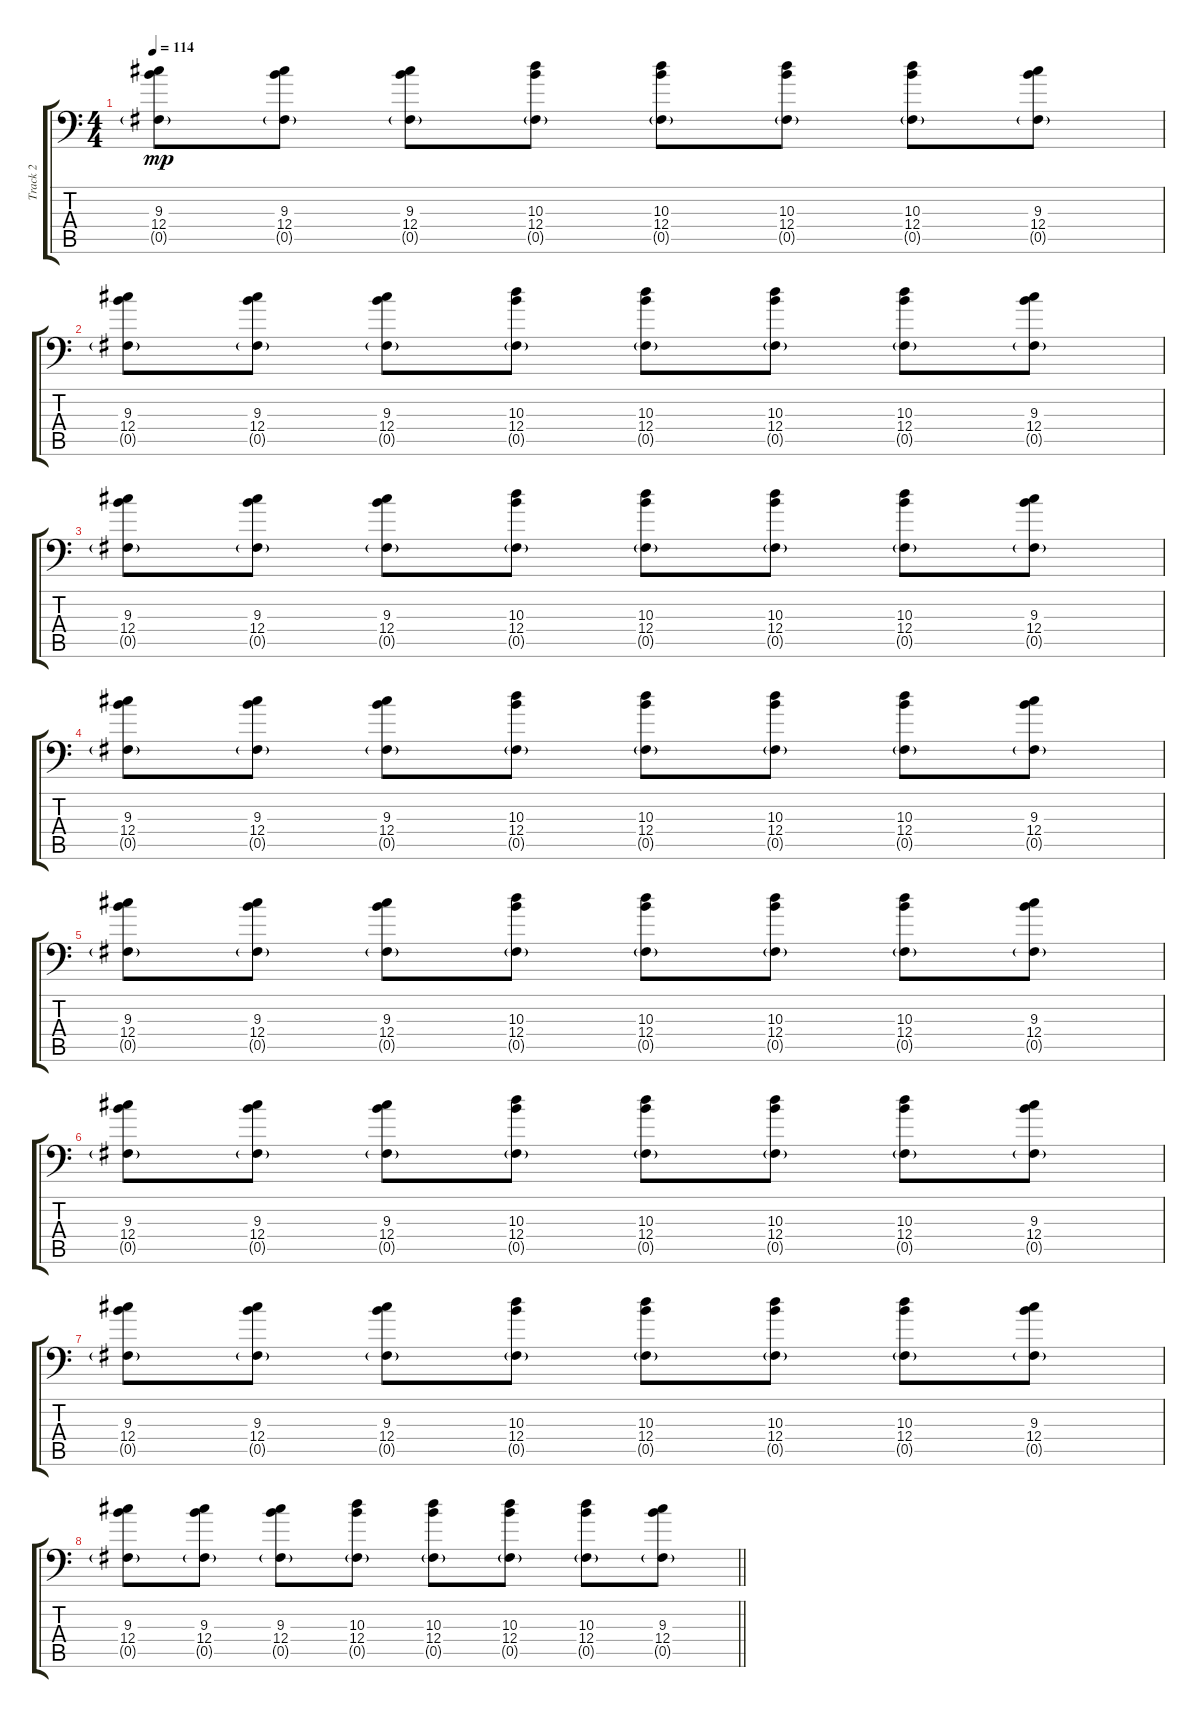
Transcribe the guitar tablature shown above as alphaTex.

\track ("Track 2" "Track 2") {instrument distortionguitar}
\staff {score tabs}
\tuning (Db4 Ab3 E3 B2 Gb2 Gb1) {hide}
\ts (4 4)
\tempo 114
\clef f4
\ks c
(9.3 12.4 0.5{g}).8{dy mp} (9.3 12.4 0.5{g}).8 (9.3 12.4 0.5{g}).8 (10.3 12.4 0.5{g}).8 (10.3 12.4 0.5{g}).8 (10.3 12.4 0.5{g}).8 (10.3 12.4 0.5{g}).8 (9.3 12.4 0.5{g}).8 |
(9.3 12.4 0.5{g}).8 (9.3 12.4 0.5{g}).8 (9.3 12.4 0.5{g}).8 (10.3 12.4 0.5{g}).8 (10.3 12.4 0.5{g}).8 (10.3 12.4 0.5{g}).8 (10.3 12.4 0.5{g}).8 (9.3 12.4 0.5{g}).8 |
(9.3 12.4 0.5{g}).8 (9.3 12.4 0.5{g}).8 (9.3 12.4 0.5{g}).8 (10.3 12.4 0.5{g}).8 (10.3 12.4 0.5{g}).8 (10.3 12.4 0.5{g}).8 (10.3 12.4 0.5{g}).8 (9.3 12.4 0.5{g}).8 |
(9.3 12.4 0.5{g}).8 (9.3 12.4 0.5{g}).8 (9.3 12.4 0.5{g}).8 (10.3 12.4 0.5{g}).8 (10.3 12.4 0.5{g}).8 (10.3 12.4 0.5{g}).8 (10.3 12.4 0.5{g}).8 (9.3 12.4 0.5{g}).8 |
(9.3 12.4 0.5{g}).8 (9.3 12.4 0.5{g}).8 (9.3 12.4 0.5{g}).8 (10.3 12.4 0.5{g}).8 (10.3 12.4 0.5{g}).8 (10.3 12.4 0.5{g}).8 (10.3 12.4 0.5{g}).8 (9.3 12.4 0.5{g}).8 |
(9.3 12.4 0.5{g}).8 (9.3 12.4 0.5{g}).8 (9.3 12.4 0.5{g}).8 (10.3 12.4 0.5{g}).8 (10.3 12.4 0.5{g}).8 (10.3 12.4 0.5{g}).8 (10.3 12.4 0.5{g}).8 (9.3 12.4 0.5{g}).8 |
(9.3 12.4 0.5{g}).8 (9.3 12.4 0.5{g}).8 (9.3 12.4 0.5{g}).8 (10.3 12.4 0.5{g}).8 (10.3 12.4 0.5{g}).8 (10.3 12.4 0.5{g}).8 (10.3 12.4 0.5{g}).8 (9.3 12.4 0.5{g}).8 |
\barLineRight lightlight
(9.3 12.4 0.5{g}).8 (9.3 12.4 0.5{g}).8 (9.3 12.4 0.5{g}).8 (10.3 12.4 0.5{g}).8 (10.3 12.4 0.5{g}).8 (10.3 12.4 0.5{g}).8 (10.3 12.4 0.5{g}).8 (9.3 12.4 0.5{g}).8
